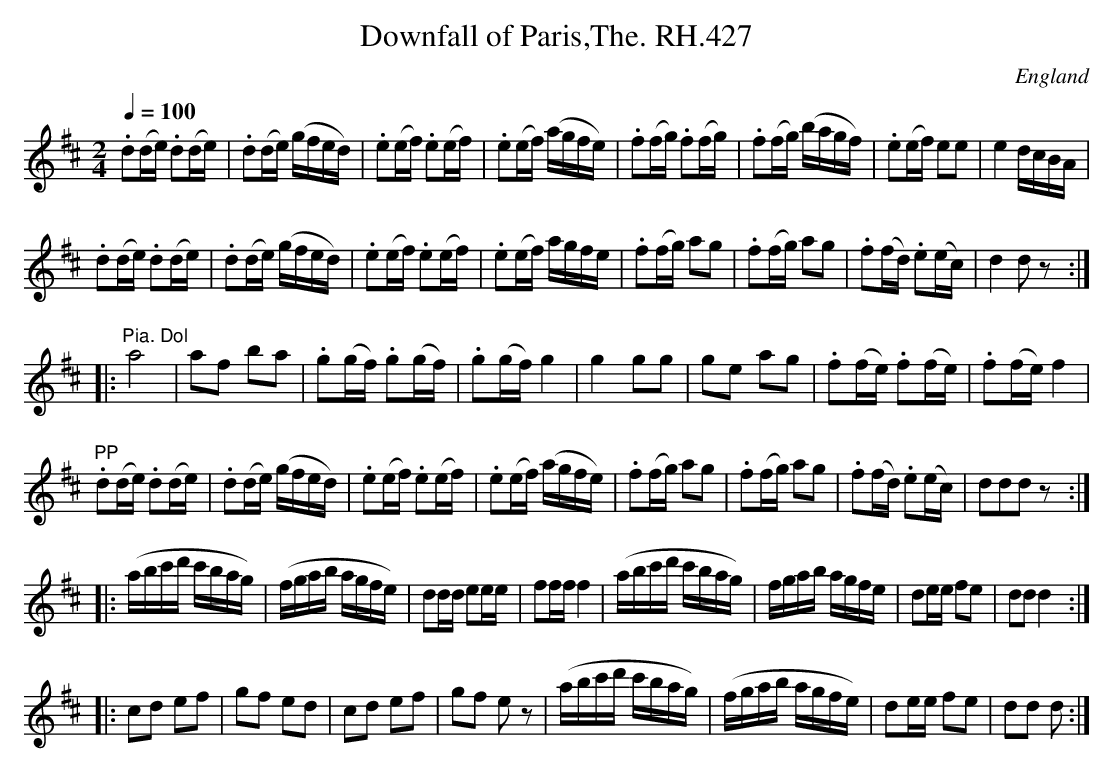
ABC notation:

X:1
T:Downfall of Paris,The. RH.427
O:England
M:2/4
L:1/16
Q:1/4=100
K:D major
.d2(de) .d2(de)|.d2(de) (gfed)|\
.e2(ef) .e2(ef)|.e2(ef) (agfe)|\
.f2(fg) .f2(fg)|.f2(fg) (bagf)|\
.e2(ef) e2e2|e4 dcBA|!
.d2(de) .d2(de)|.d2(de) (gfed)|\
.e2(ef) .e2(ef)|.e2(ef) agfe|\
.f2(fg) a2g2|.f2(fg) a2g2|\
.f2(fd) .e2(ec)|d4d2z2:|!
|:"Pia. Dol"a8|a2f2 b2a2|\
.g2(gf) .g2(gf)|.g2(gf) g4|\
g4 g2g2|g2e2 a2g2|\
.f2(fe) .f2(fe)|.f2(fe)f4|!
"PP".d2(de) .d2(de)|.d2(de) (gfed)|\
.e2(ef) .e2(ef)|.e2(ef) (agfe)|\
.f2(fg) a2g2|.f2(fg) a2g2|\
.f2(fd) .e2(ec)|d2d2d2z2:|!
|:(abc'd' c'bag)|(fgab agfe)|\
d2dd e2ee|f2ff f4|\
(abc'd' c'bag)|fgab agfe|\
d2ee f2e2|d2d2 d4:|!
|:c2d2 e2f2|g2f2 e2d2|\
c2d2 e2f2|g2f2 e2z2|\
(abc'd' c'bag)|(fgab agfe)|
d2ee f2e2|d2d2 d2:|
